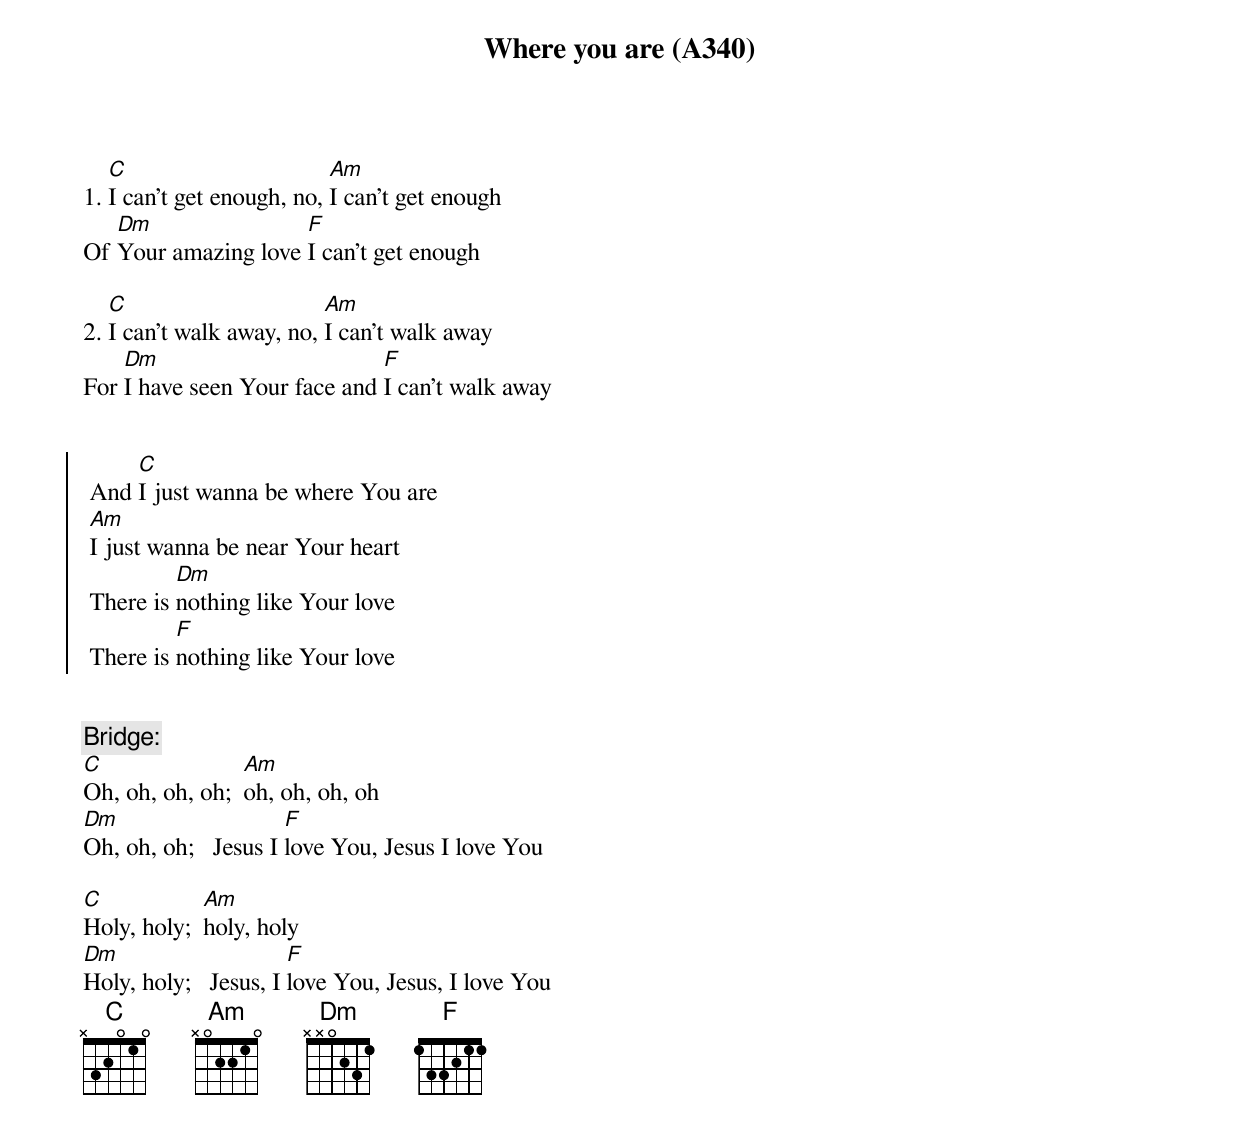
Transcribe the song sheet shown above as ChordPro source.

{title: Where you are (A340)}
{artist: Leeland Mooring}

1. [C]I can't get enough, no, [Am]I can't get enough
Of [Dm]Your amazing love [F]I can't get enough

2. [C]I can't walk away, no, [Am]I can't walk away
For [Dm]I have seen Your face and [F]I can't walk away


{soc}
 And [C]I just wanna be where You are
 [Am]I just wanna be near Your heart
 There is [Dm]nothing like Your love
 There is [F]nothing like Your love
 {eoc}


{comment: Bridge:}
[C]Oh, oh, oh, oh;  [Am]oh, oh, oh, oh
[Dm]Oh, oh, oh;   Jesus I [F]love You, Jesus I love You

[C]Holy, holy;  [Am]holy, holy
[Dm]Holy, holy;   Jesus, I [F]love You, Jesus, I love You
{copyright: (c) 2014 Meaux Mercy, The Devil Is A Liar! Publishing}
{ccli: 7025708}
